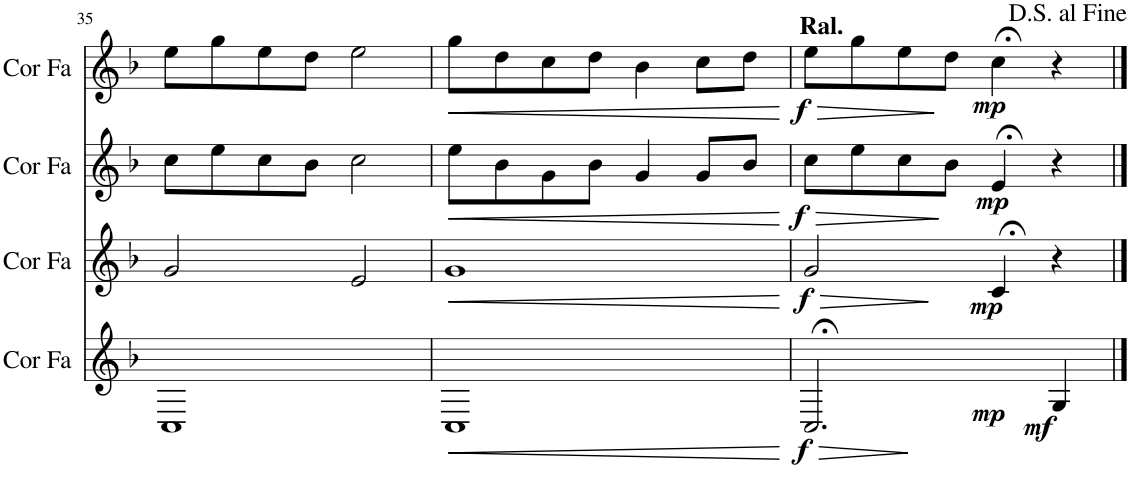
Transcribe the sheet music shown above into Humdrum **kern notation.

**kern	**dynam	**kern	**dynam	**kern	**dynam	**kern	**dynam
*part4	*part4	*part3	*part3	*part2	*part2	*part1	*part1
*staff4	*staff4	*staff3	*staff3	*staff2	*staff2	*staff1	*staff1
*I"Cor en Fa	*	*I"Cor en Fa	*	*I"Cor en Fa	*	*I"Cor en Fa	*
*I'Cor Fa	*	*I'Cor Fa	*	*I'Cor Fa	*	*I'Cor Fa	*
!!LO:PB:g=z
*clefG2	*	*clefG2	*	*clefG2	*	*clefG2	*
*Trd4c7	*	*Trd4c7	*	*Trd4c7	*	*Trd4c7	*
*k[b-]	*	*k[b-]	*	*k[b-]	*	*k[b-]	*
*M4/4	*	*M4/4	*	*M4/4	*	*M4/4	*
=35	=35	=35	=35	=35	=35	=35	=35
1C	.	2g/	.	8cc\L	.	8ee\L	.
.	.	.	.	8ee\	.	8gg\	.
.	.	.	.	8cc\	.	8ee\	.
.	.	.	.	8b-\J	.	8dd\J	.
.	.	2e/	.	2cc\	.	2ee\	.
=36	=36	=36	=36	=36	=36	=36	=36
!	!LO:HP:b	!	!LO:HP:b	!	!LO:HP:b	!	!LO:HP:b
1C	<	1g	<	8ee\L	<	8gg\L	<
.	.	.	.	8b-\	.	8dd\	.
.	.	.	.	8g\	.	8cc\	.
.	.	.	.	8b-\J	.	8dd\J	.
.	.	.	.	4g/	.	4b-\	.
.	.	.	.	8g/L	.	8cc\L	.
.	.	.	.	8b-/J	.	8dd\J	.
.	[	.	[	.	[	.	[
=37	=37	=37	=37	=37	=37	=37	=37
!	!	!	!	!	!	!LO:TX:a:B:t=Ral.	!
!	!LO:HP:b	!	!LO:HP:b	!	!LO:HP:b	!	!LO:HP:b
!	!LO:DY:n=1:b	!	!LO:DY:n=1:b	!	!LO:DY:n=1:b	!	!LO:DY:n=1:b
2.C;</	> f	2g/	> f	8cc\L	> f	8ee\L	> f
.	.	.	.	8ee\	.	8gg\	.
.	.	.	.	8cc\	.	8ee\	.
.	.	.	.	8b-\J	.	8dd\J	.
!	!	!	!LO:DY:n=2:b	!	!LO:DY:n=2:b	!	!LO:DY:n=2:b
.	.	4c;</	mp	4e;</	mp	4cc;<\	mp
!	!LO:DY:n=2:b	!	!	!	!	!	!
!	!LO:DY:n=3:b	!	!	!	!	!	!
4G/	mp mf	4r	.	4r	.	4r	.
.	]	.	]	.	]	.	]
==	==	==	==	==	==	==	==
*-	*-	*-	*-	*-	*-	*-	*-
